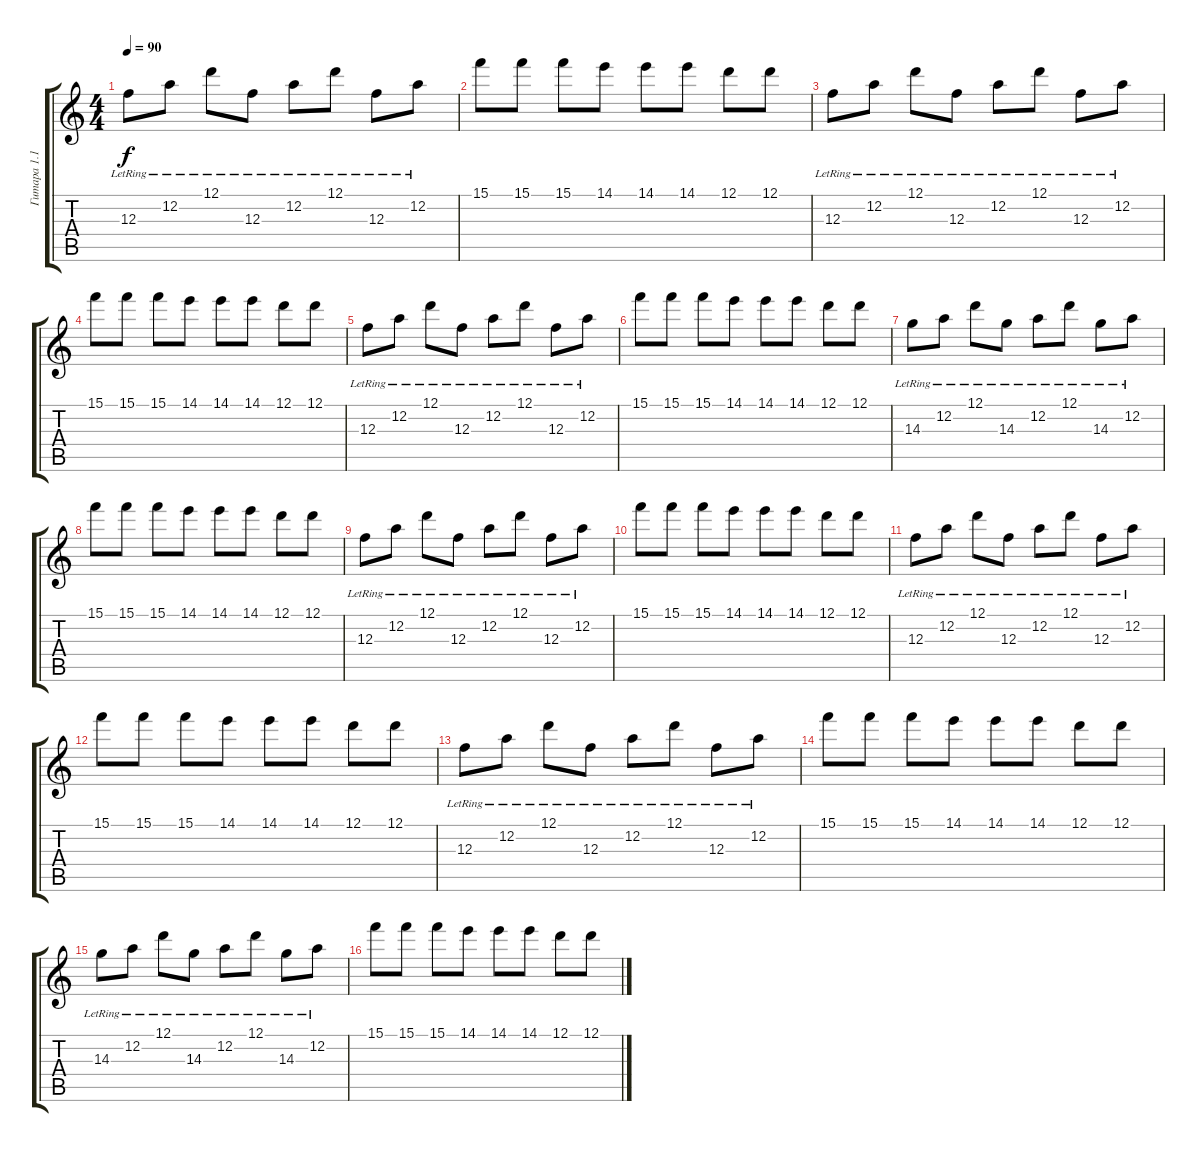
\track ("Гитара 1.1" "Гитара 1.1") {instrument electricguitarclean}
\staff {score tabs}
\tuning (D4 A3 F3 C3 G2 D2) {hide}
\ts (4 4)
\tempo 90
\clef g2
\ks c
12.3{lr}.8{dy f} 12.2{lr}.8 12.1{lr}.8 12.3{lr}.8 12.2{lr}.8 12.1{lr}.8 12.3{lr}.8 12.2{lr}.8 |
15.1.8 15.1.8 15.1.8 14.1.8 14.1.8 14.1.8 12.1.8 12.1.8 |
12.3{lr}.8 12.2{lr}.8 12.1{lr}.8 12.3{lr}.8 12.2{lr}.8 12.1{lr}.8 12.3{lr}.8 12.2{lr}.8 |
15.1.8 15.1.8 15.1.8 14.1.8 14.1.8 14.1.8 12.1.8 12.1.8 |
12.3{lr}.8 12.2{lr}.8 12.1{lr}.8 12.3{lr}.8 12.2{lr}.8 12.1{lr}.8 12.3{lr}.8 12.2{lr}.8 |
15.1.8 15.1.8 15.1.8 14.1.8 14.1.8 14.1.8 12.1.8 12.1.8 |
14.3{lr}.8 12.2{lr}.8 12.1{lr}.8 14.3{lr}.8 12.2{lr}.8 12.1{lr}.8 14.3{lr}.8 12.2{lr}.8 |
15.1.8 15.1.8 15.1.8 14.1.8 14.1.8 14.1.8 12.1.8 12.1.8 |
12.3{lr}.8 12.2{lr}.8 12.1{lr}.8 12.3{lr}.8 12.2{lr}.8 12.1{lr}.8 12.3{lr}.8 12.2{lr}.8 |
15.1.8 15.1.8 15.1.8 14.1.8 14.1.8 14.1.8 12.1.8 12.1.8 |
12.3{lr}.8 12.2{lr}.8 12.1{lr}.8 12.3{lr}.8 12.2{lr}.8 12.1{lr}.8 12.3{lr}.8 12.2{lr}.8 |
15.1.8 15.1.8 15.1.8 14.1.8 14.1.8 14.1.8 12.1.8 12.1.8 |
12.3{lr}.8 12.2{lr}.8 12.1{lr}.8 12.3{lr}.8 12.2{lr}.8 12.1{lr}.8 12.3{lr}.8 12.2{lr}.8 |
15.1.8 15.1.8 15.1.8 14.1.8 14.1.8 14.1.8 12.1.8 12.1.8 |
14.3{lr}.8 12.2{lr}.8 12.1{lr}.8 14.3{lr}.8 12.2{lr}.8 12.1{lr}.8 14.3{lr}.8 12.2{lr}.8 |
15.1.8 15.1.8 15.1.8 14.1.8 14.1.8 14.1.8 12.1.8 12.1.8
